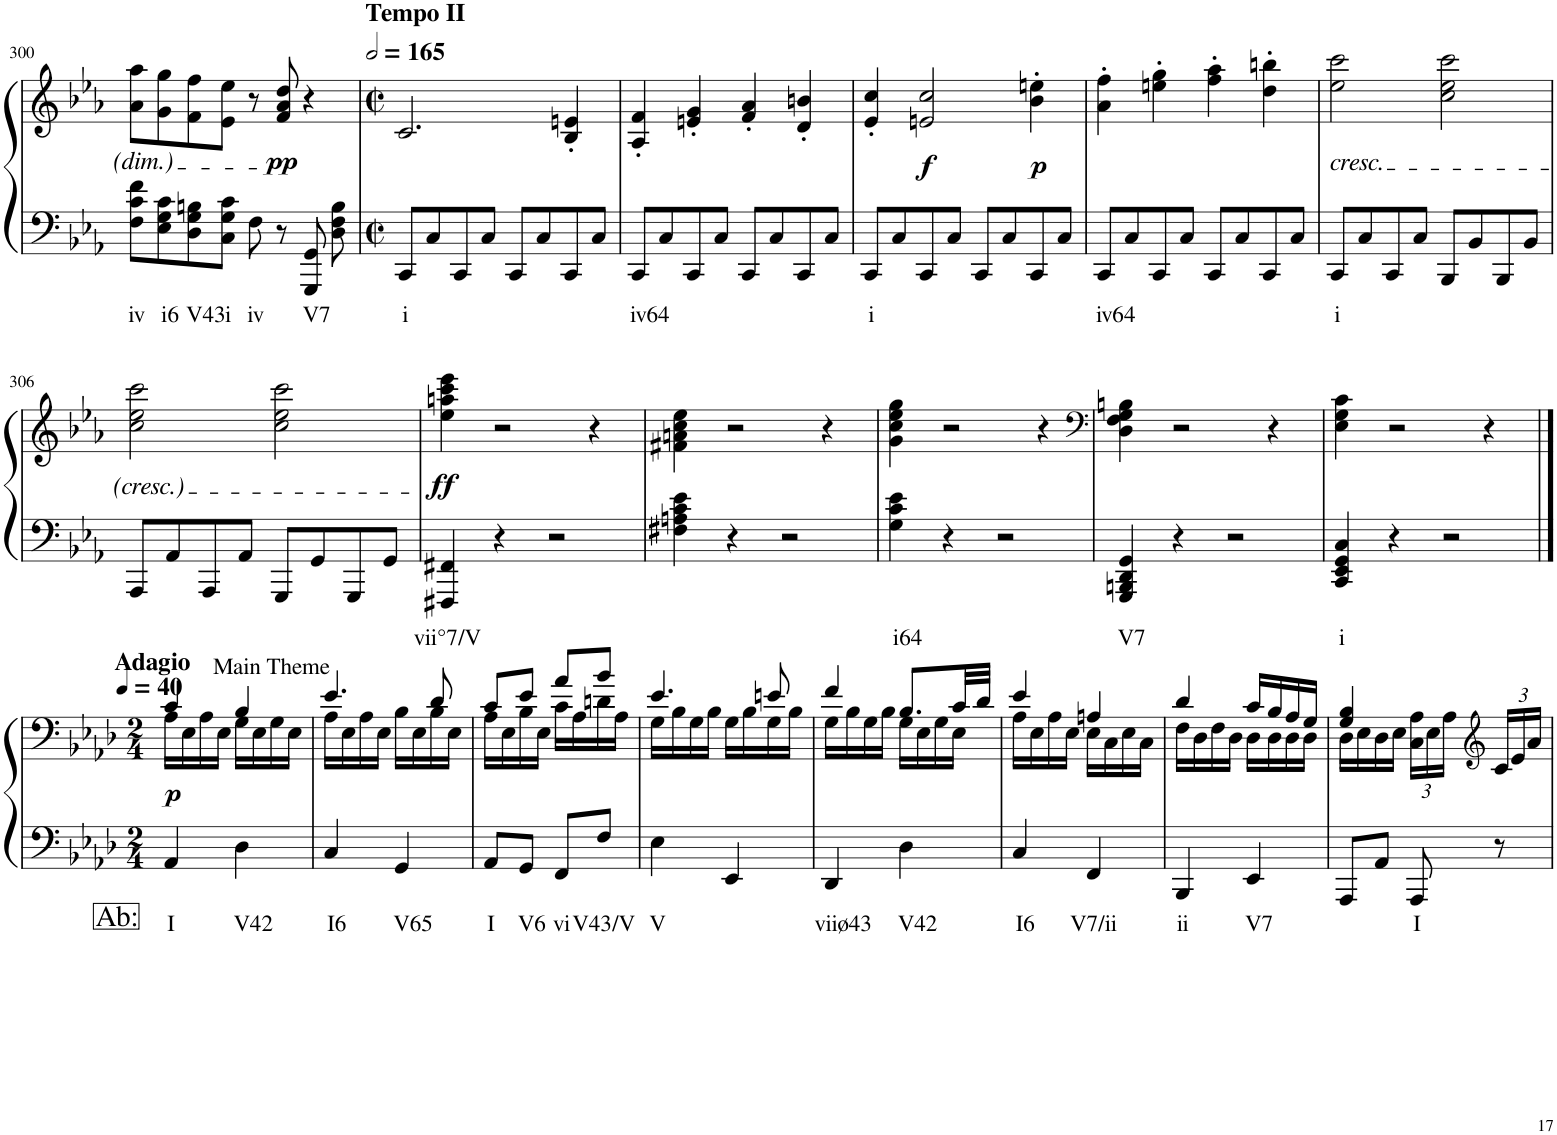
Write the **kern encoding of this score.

**kern	**text	**kern	**dynam
*part1	*part1	*part1	*part1
*staff2	*staff2	*staff1	*staff1/2
*I"Piano	*	*	*
*I'Pno.	*	*	*
!!LO:PB:g=z
*clefF4	*	*clefG2	*
*k[b-e-a-]	*	*k[b-e-a-]	*
*M4/4	*	*M4/4	*
*met(c)	*	*met(c)	*
=300	=300	=300	=300
!	!LO:LY:b	!	!
8F\ 8c\ 8f\L	iv	8a-\ 8aa-\L	.
!	!LO:LY:b	!	!
8E-\ 8G\ 8c\	i6	8g\ 8gg\	.
!	!LO:LY:b	!	!
8D\ 8G\ 8Bn\	V43	8f\ 8ff\	.
!	!LO:LY:b	!	!
8C\ 8G\ 8c\J	i	8e-\ 8ee-\J	.
!	!LO:LY:b	!	!
8F\	iv	8r	.
!	!	!	!LO:DY:b
8r	.	8f/ 8a-/ 8dd/	pp
!	!LO:LY:b	!	!
8GGG/ 8GG/	V7	4r	.
8D\ 8F\ 8B\	.	.	.
=301	=301	=301	=301
*M2/2	*	*M2/2	*
*met(c|)	*	*met(c|)	*
*	*	*MM330	*
!	!	!LO:TX:a:B:t=Tempo II	!
!	!LO:LY:b	!	!
8CC/L	i	2.c/	.
8C/	.	.	.
8CC/	.	.	.
8C/J	.	.	.
8CC/L	.	.	.
8C/	.	.	.
8CC/	.	4B-/' 4en/'	.
8C/J	.	.	.
=302	=302	=302	=302
!	!LO:LY:b	!	!
8CC/L	iv64	4A-/' 4f/'	.
8C/	.	.	.
8CC/	.	4en/' 4g/'	.
8C/J	.	.	.
8CC/L	.	4f/' 4a-/'	.
8C/	.	.	.
8CC/	.	4d/' 4bn/'	.
8C/J	.	.	.
=303	=303	=303	=303
!	!LO:LY:b	!	!
8CC/L	i	4e-/' 4cc/'	.
8C/	.	.	.
!	!	!	!LO:DY:b
8CC/	.	2en/ 2cc/	f
8C/J	.	.	.
8CC/L	.	.	.
8C/	.	.	.
!	!	!	!LO:DY:b
8CC/	.	4b-\' 4een\'	p
8C/J	.	.	.
=304	=304	=304	=304
!	!LO:LY:b	!	!
8CC/L	iv64	4a-\' 4ff\'	.
8C/	.	.	.
8CC/	.	4een\' 4gg\'	.
8C/J	.	.	.
8CC/L	.	4ff\' 4aa-\'	.
8C/	.	.	.
8CC/	.	4dd\' 4bbn\'	.
8C/J	.	.	.
=305	=305	=305	=305
!	!	!LO:TX:b:i:t=cresc.	!
!	!LO:LY:b	!	!
8CC/L	i	2ee-\ 2ccc\	.
8C/	.	.	.
8CC/	.	.	.
8C/J	.	.	.
8BBB-/L	.	2cc\ 2ee-\ 2ccc\	.
8BB-/	.	.	.
8BBB-/	.	.	.
8BB-/J	.	.	.
!!LO:LB:g=z
=306	=306	=306	=306
8AAA-/L	.	2cc\ 2ee-\ 2ccc\	.
8AA-/	.	.	.
8AAA-/	.	.	.
8AA-/J	.	.	.
8GGG/L	.	2cc\ 2ee-\ 2ccc\	.
8GG/	.	.	.
8GGG/	.	.	.
8GG/J	.	.	.
=307	=307	=307	=307
!	!LO:LY:b	!	!LO:DY:b
4FFF#X/ 4FF#X/	vii°7/V	4ee-\ 4aan\ 4ccc\ 4eee-\	ff
4r	.	2r	.
2r	.	.	.
.	.	4r	.
=308	=308	=308	=308
4F#X\ 4An\ 4c\ 4e-\	.	4f#X\ 4an\ 4cc\ 4ee-\	.
4r	.	2r	.
2r	.	.	.
.	.	4r	.
=309	=309	=309	=309
!	!LO:LY:b	!	!
4G\ 4c\ 4e-\	i64	4g\ 4cc\ 4ee-\ 4gg\	.
4r	.	2r	.
2r	.	.	.
.	.	4r	.
=310	=310	=310	=310
*	*	*clefF4	*
!	!LO:LY:b	!	!
4GGG/ 4BBBn/ 4DD/ 4GG/	V7	4D\ 4F\ 4G\ 4Bn\	.
4r	.	2r	.
2r	.	.	.
.	.	4r	.
=311	=311	=311	=311
!	!LO:LY:b	!	!
4CC/ 4EE-/ 4GG/ 4C/	i	4E-\ 4G\ 4c\	.
4r	.	2r	.
2r	.	.	.
.	.	4r	.
!!LO:LB:g=z
==1	==1	==1	==1
*k[b-e-a-d-]	*	*k[b-e-a-d-]	*
*M2/4	*	*M2/4	*
*	*	*MM40	*
!	!	!LO:TX:a:B:t=Adagio	!
!	!	!LO:TX:a:t=Main Theme	!
!LO:TX:b:t=Ab&colon;	!	!	!
!	!LO:LY:b	!	!LO:DY:b
*	*	*^	*
4AA-/	I	4c/	16A-\LL	p
.	.	.	16E-\	.
.	.	.	16A-\	.
.	.	.	16E-\JJ	.
!	!LO:LY:b	!	!	!
4D-\	V42	4B-/	16G\LL	.
.	.	.	16E-\	.
.	.	.	16G\	.
.	.	.	16E-\JJ	.
=2	=2	=2	=2	=2
!	!LO:LY:b	!	!	!
4C/	I6	4.e-/	16A-\LL	.
.	.	.	16E-\	.
.	.	.	16A-\	.
.	.	.	16E-\JJ	.
!	!LO:LY:b	!	!	!
4GG/	V65	.	16B-\LL	.
.	.	.	16E-\	.
.	.	8d-/	16B-\	.
.	.	.	16E-\JJ	.
=3	=3	=3	=3	=3
!	!LO:LY:b	!	!	!
8AA-/L	I	8c/L	16A-\LL	.
.	.	.	16E-\	.
!	!LO:LY:b	!	!	!
8GG/J	V6	8e-/J	16B-\	.
.	.	.	16E-\JJ	.
!	!LO:LY:b	!	!	!
8FF/L	vi	8a-/L	16c\LL	.
.	.	.	16A-\	.
!	!LO:LY:b	!	!	!
8F/J	V43/V	8b-/J	16dn\	.
.	.	.	16A-\JJ	.
=4	=4	=4	=4	=4
!	!LO:LY:b	!	!	!
4E-\	V	4.e-/	16G\LL	.
.	.	.	16B-\	.
.	.	.	16G\	.
.	.	.	16B-\JJ	.
4EE-/	.	.	16G\LL	.
.	.	.	16B-\	.
.	.	8en/	16G\	.
.	.	.	16B-\JJ	.
=5	=5	=5	=5	=5
!	!LO:LY:b	!	!	!
4DD-/	viiø43	4f/	16G\LL	.
.	.	.	16B-\	.
.	.	.	16G\	.
.	.	.	16B-\JJ	.
!	!LO:LY:b	!	!	!
4D-\	V42	8.B-/L	16G\LL	.
.	.	.	16E-\	.
.	.	.	16G\	.
.	.	32c/LL	16E-\JJ	.
.	.	32d-/JJJ	.	.
=6	=6	=6	=6	=6
!	!LO:LY:b	!	!	!
4C/	I6	4e-/	16A-\LL	.
.	.	.	16E-\	.
.	.	.	16A-\	.
.	.	.	16E-\JJ	.
!	!LO:LY:b	!	!	!
4FF/	V7/ii	4An/	16E-\LL	.
.	.	.	16C\	.
.	.	.	16E-\	.
.	.	.	16C\JJ	.
=7	=7	=7	=7	=7
!	!LO:LY:b	!	!	!
4BBB-/	ii	4d-/	16F\LL	.
.	.	.	16D-\	.
.	.	.	16F\	.
.	.	.	16D-\JJ	.
!	!LO:LY:b	!	!	!
4EE-/	V7	16c/LL	16D-\LL	.
.	.	16B-/	16D-\	.
.	.	16A-/	16D-\	.
.	.	16G/JJ	16D-\JJ	.
=8	=8	=8	=8	=8
8AAA-/L	.	4G/ 4B-/	16D-\LL	.
.	.	.	16E-\	.
8AA-/J	.	.	16D-\	.
.	.	.	16E-\JJ	.
!	!LO:LY:b	!	!	!
*	*	*Xbrackettup	*	*
8AAA-/	I	24C\ 24A-\LL	4ryy	.
.	.	24E-\	.	.
.	.	24A-\JJ	.	.
*	*	*clefG2	*	*
8r	.	24c/LL	.	.
.	.	24e-/	.	.
.	.	24a-/JJ	.	.
*	*	*v	*v	*
=	=	=	=
*-	*-	*-	*-
